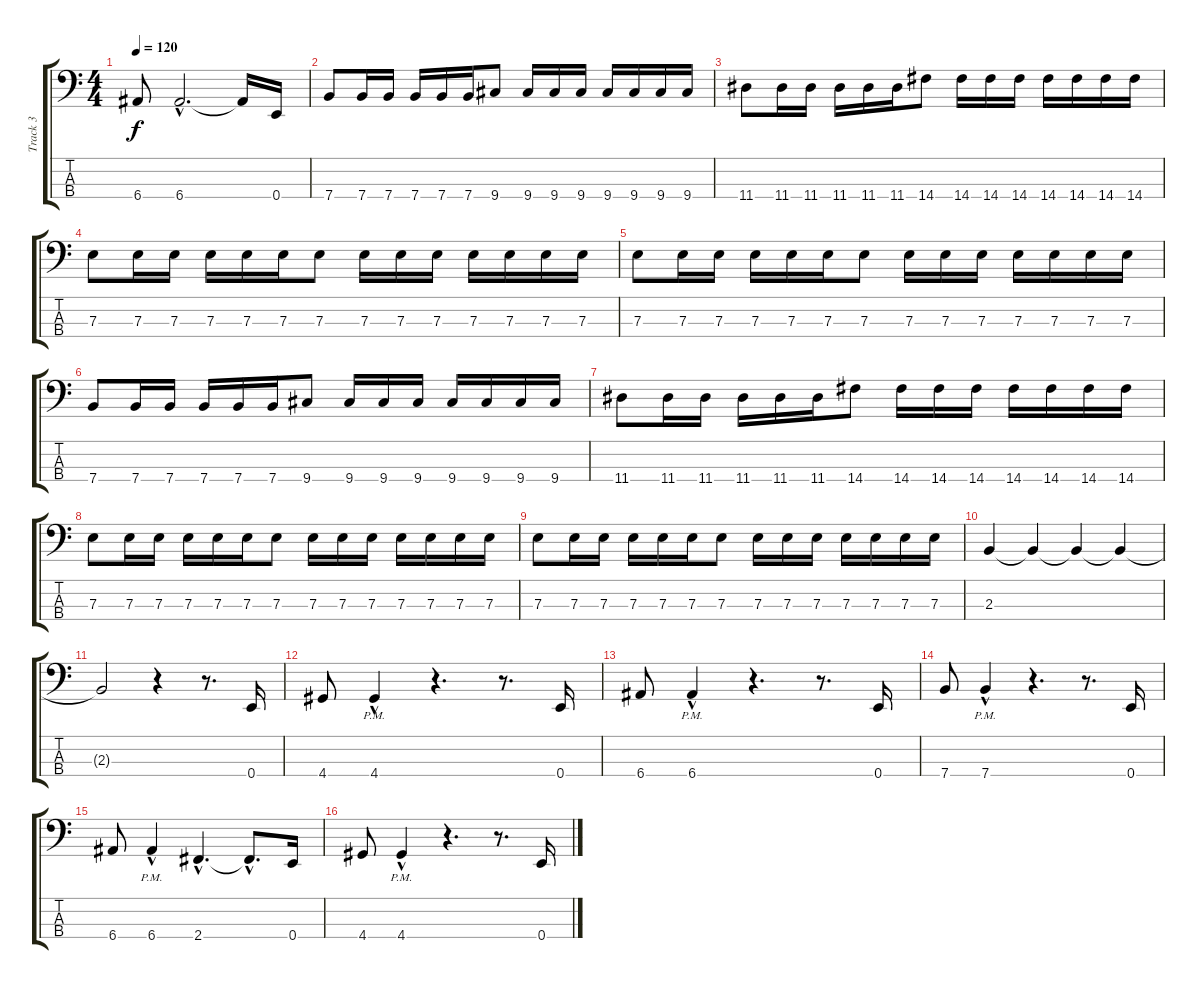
\track ("Track 3" "Track 3") {instrument electricbassfinger}
\staff {score tabs}
\tuning (G2 D2 A1 E1) {hide}
\ts (4 4)
\tempo 120
\clef f4
\ks c
6.4.8{dy f} 6.4{hac}.2{d} 6.4{t}.16 0.4.16 |
7.4.8{volume 10 instrument slapbass1} 7.4.16 7.4.16 7.4.16 7.4.16 7.4.16 9.4.8 9.4.16 9.4.16 9.4.16 9.4.16 9.4.16 9.4.16 9.4.16 |
11.4.8 11.4.16 11.4.16 11.4.16 11.4.16 11.4.16 14.4.8 14.4.16 14.4.16 14.4.16 14.4.16 14.4.16 14.4.16 14.4.16 |
7.3.8 7.3.16 7.3.16 7.3.16 7.3.16 7.3.16 7.3.8 7.3.16 7.3.16 7.3.16 7.3.16 7.3.16 7.3.16 7.3.16 |
7.3.8 7.3.16 7.3.16 7.3.16 7.3.16 7.3.16 7.3.8 7.3.16 7.3.16 7.3.16 7.3.16 7.3.16 7.3.16 7.3.16 |
7.4.8 7.4.16 7.4.16 7.4.16 7.4.16 7.4.16 9.4.8 9.4.16 9.4.16 9.4.16 9.4.16 9.4.16 9.4.16 9.4.16 |
11.4.8 11.4.16 11.4.16 11.4.16 11.4.16 11.4.16 14.4.8 14.4.16 14.4.16 14.4.16 14.4.16 14.4.16 14.4.16 14.4.16 |
7.3.8 7.3.16 7.3.16 7.3.16 7.3.16 7.3.16 7.3.8 7.3.16 7.3.16 7.3.16 7.3.16 7.3.16 7.3.16 7.3.16 |
7.3.8 7.3.16 7.3.16 7.3.16 7.3.16 7.3.16 7.3.8 7.3.16 7.3.16 7.3.16 7.3.16 7.3.16 7.3.16 7.3.16 |
2.3.4{volume 14 instrument electricbassfinger} 2.3{t}.4 2.3{t}.4 2.3{t}.4 |
2.3{t}.2 r.4 r.8{d} 0.4.16 |
4.4.8 4.4{hac pm}.4 r.4{d} r.8{d} 0.4.16 |
6.4.8 6.4{hac pm}.4 r.4{d} r.8{d} 0.4.16 |
7.4.8 7.4{hac pm}.4 r.4{d} r.8{d} 0.4.16 |
6.4.8 6.4{hac pm}.4 2.4{hac}.4{d} 2.4{hac t}.8{d} 0.4.16 |
4.4.8 4.4{hac pm}.4 r.4{d} r.8{d} 0.4.16
